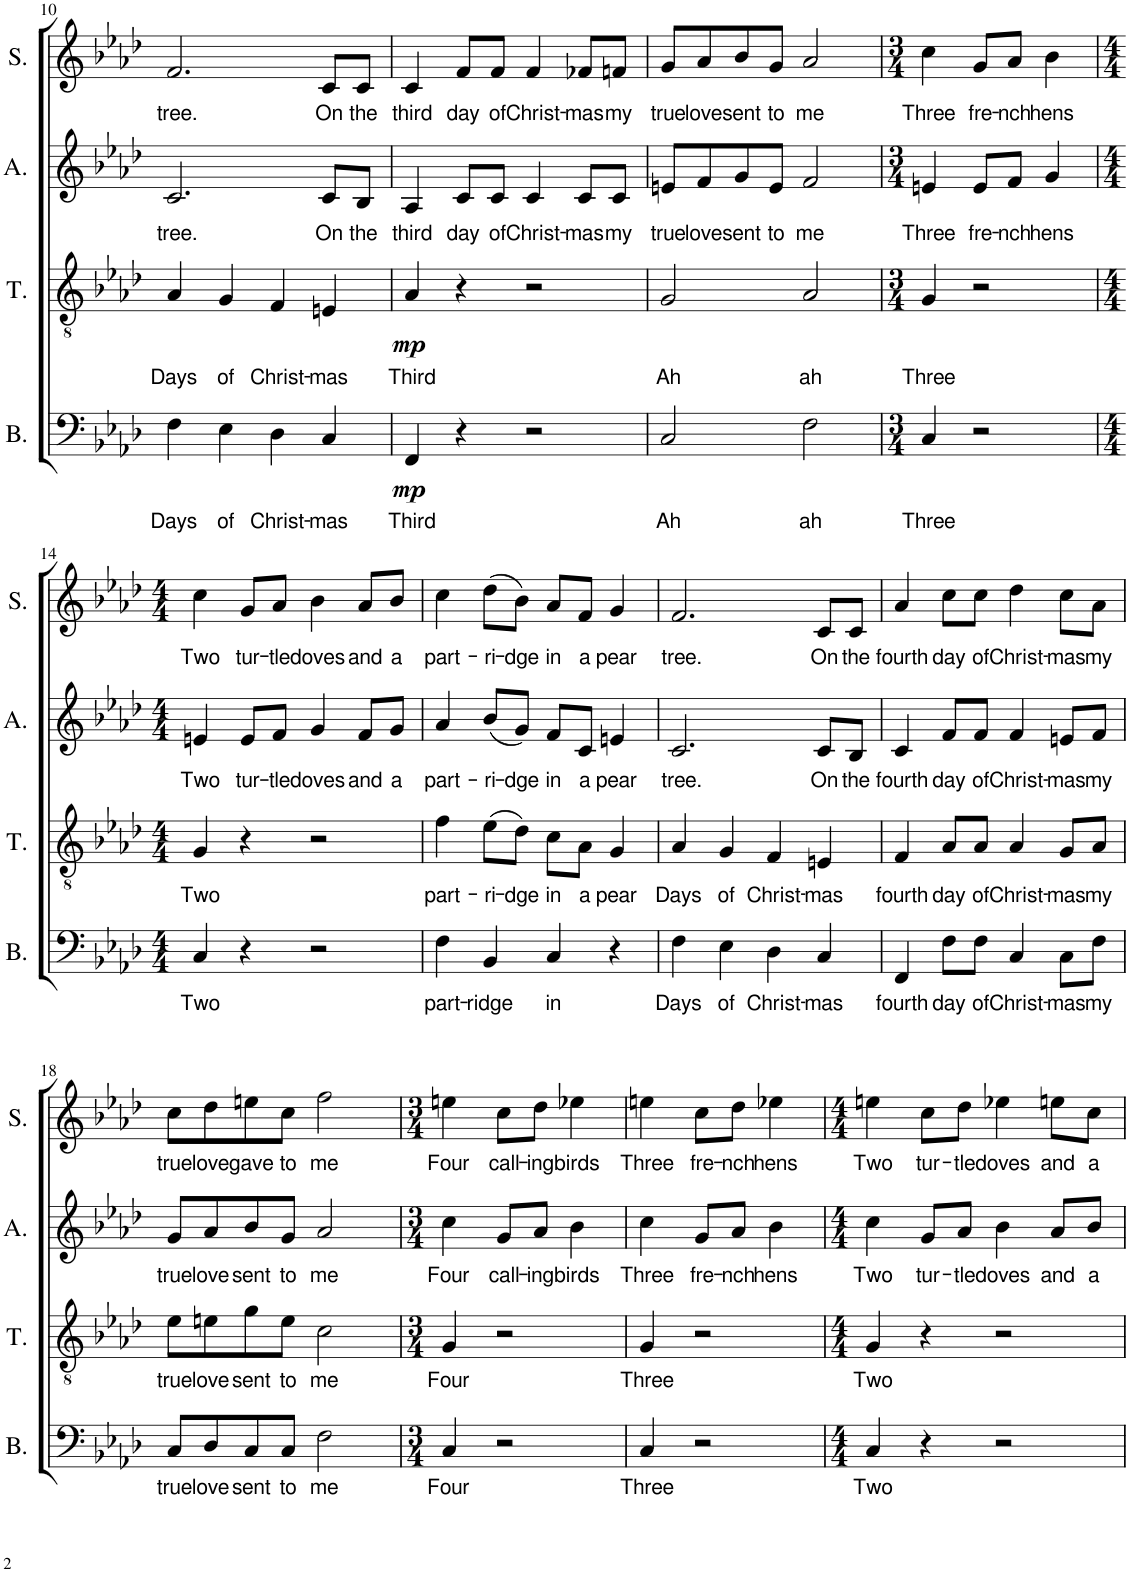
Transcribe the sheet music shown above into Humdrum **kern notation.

**kern	**text	**dynam	**kern	**text	**dynam	**kern	**text	**kern	**text
*part4	*part4	*part4	*part3	*part3	*part3	*part2	*part2	*part1	*part1
*staff4	*staff4	*staff4	*staff3	*staff3	*staff3	*staff2	*staff2	*staff1	*staff1
*I"Bass	*	*	*I"Tenor	*	*	*I"Alto	*	*I"Soprano	*
*I'B.	*	*	*I'T.	*	*	*I'A.	*	*I'S.	*
!!LO:PB:g=z
*clefF4	*	*	*clefGv2	*	*	*clefG2	*	*clefG2	*
*k[b-e-a-d-]	*	*	*k[b-e-a-d-]	*	*	*k[b-e-a-d-]	*	*k[b-e-a-d-]	*
*M4/4	*	*	*M4/4	*	*	*M4/4	*	*M4/4	*
=10	=10	=10	=10	=10	=10	=10	=10	=10	=10
!	!LO:LY:b	!	!	!LO:LY:b	!	!	!LO:LY:b	!	!LO:LY:b
4F\	Days	.	4A-/	Days	.	2.c/	tree.	2.f/	tree.
!	!LO:LY:b	!	!	!LO:LY:b	!	!	!	!	!
4E-\	of	.	4G/	of	.	.	.	.	.
!	!LO:LY:b	!	!	!LO:LY:b	!	!	!	!	!
4D-\	Christ-	.	4F/	Christ-	.	.	.	.	.
!	!LO:LY:b	!	!	!LO:LY:b	!	!	!LO:LY:b	!	!LO:LY:b
4C/	-mas	.	4En/	-mas	.	8c/L	On	8c/L	On
!	!	!	!	!	!	!	!LO:LY:b	!	!LO:LY:b
.	.	.	.	.	.	8B-/J	the	8c/J	the
=11	=11	=11	=11	=11	=11	=11	=11	=11	=11
!	!LO:LY:b	!LO:DY:b	!	!LO:LY:b	!LO:DY:b	!	!LO:LY:b	!	!LO:LY:b
4FF/	Third	mp	4A-/	Third	mp	4A-/	third	4c/	third
!	!	!	!	!	!	!	!LO:LY:b	!	!LO:LY:b
4r	.	.	4r	.	.	8c/L	day	8f/L	day
!	!	!	!	!	!	!	!LO:LY:b	!	!LO:LY:b
.	.	.	.	.	.	8c/J	of	8f/J	of
!	!	!	!	!	!	!	!LO:LY:b	!	!LO:LY:b
2r	.	.	2r	.	.	4c/	Christ-	4f/	Christ-
!	!	!	!	!	!	!	!LO:LY:b	!	!LO:LY:b
.	.	.	.	.	.	8c/L	-mas	8f-X/L	-mas
!	!	!	!	!	!	!	!LO:LY:b	!	!LO:LY:b
.	.	.	.	.	.	8c/J	my	8fn/J	my
=12	=12	=12	=12	=12	=12	=12	=12	=12	=12
!	!LO:LY:b	!	!	!LO:LY:b	!	!	!LO:LY:b	!	!LO:LY:b
2C/	Ah	.	2G/	Ah	.	8en/L	true	8g/L	true
!	!	!	!	!	!	!	!LO:LY:b	!	!LO:LY:b
.	.	.	.	.	.	8f/	love	8a-/	love
!	!	!	!	!	!	!	!LO:LY:b	!	!LO:LY:b
.	.	.	.	.	.	8g/	sent	8b-/	sent
!	!	!	!	!	!	!	!LO:LY:b	!	!LO:LY:b
.	.	.	.	.	.	8e/J	to	8g/J	to
!	!LO:LY:b	!	!	!LO:LY:b	!	!	!LO:LY:b	!	!LO:LY:b
2F\	ah	.	2A-/	ah	.	2f/	me	2a-/	me
=13	=13	=13	=13	=13	=13	=13	=13	=13	=13
*M3/4	*	*	*M3/4	*	*	*M3/4	*	*M3/4	*
!	!LO:LY:b	!	!	!LO:LY:b	!	!	!LO:LY:b	!	!LO:LY:b
4C/	Three	.	4G/	Three	.	4en/	Three	4cc\	Three
!	!	!	!	!	!	!	!LO:LY:b	!	!LO:LY:b
2r	.	.	2r	.	.	8e/L	fre-	8g/L	fre-
!	!	!	!	!	!	!	!LO:LY:b	!	!LO:LY:b
.	.	.	.	.	.	8f/J	-nch	8a-/J	-nch
!	!	!	!	!	!	!	!LO:LY:b	!	!LO:LY:b
.	.	.	.	.	.	4g/	hens	4b-\	hens
!!LO:LB:g=z
=14	=14	=14	=14	=14	=14	=14	=14	=14	=14
*M4/4	*	*	*M4/4	*	*	*M4/4	*	*M4/4	*
!	!LO:LY:b	!	!	!LO:LY:b	!	!	!LO:LY:b	!	!LO:LY:b
4C/	Two	.	4G/	Two	.	4en/	Two	4cc\	Two
!	!	!	!	!	!	!	!LO:LY:b	!	!LO:LY:b
4r	.	.	4r	.	.	8e/L	tur-	8g/L	tur-
!	!	!	!	!	!	!	!LO:LY:b	!	!LO:LY:b
.	.	.	.	.	.	8f/J	-tle	8a-/J	-tle
!	!	!	!	!	!	!	!LO:LY:b	!	!LO:LY:b
2r	.	.	2r	.	.	4g/	doves	4b-\	doves
!	!	!	!	!	!	!	!LO:LY:b	!	!LO:LY:b
.	.	.	.	.	.	8f/L	and	8a-/L	and
!	!	!	!	!	!	!	!LO:LY:b	!	!LO:LY:b
.	.	.	.	.	.	8g/J	a	8b-/J	a
=15	=15	=15	=15	=15	=15	=15	=15	=15	=15
!	!LO:LY:b	!	!	!LO:LY:b	!	!	!LO:LY:b	!	!LO:LY:b
4F\	part-	.	4f\	part-	.	4a-/	part-	4cc\	part-
!	!LO:LY:b	!	!	!LO:LY:b	!	!	!LO:LY:b	!	!LO:LY:b
4BB-/	-ridge	.	(8e-\L	-ri-	.	(8b-/L	-ri-	(8dd-\L	-ri-
!	!	!	!	!LO:LY:b	!	!	!LO:LY:b	!	!LO:LY:b
.	.	.	8d-\J)	-dge	.	8g/J)	-dge	8b-\J)	-dge
!	!LO:LY:b	!	!	!LO:LY:b	!	!	!LO:LY:b	!	!LO:LY:b
4C/	in	.	8c\L	in	.	8f/L	in	8a-/L	in
!	!	!	!	!LO:LY:b	!	!	!LO:LY:b	!	!LO:LY:b
.	.	.	8A-\J	a	.	8c/J	a	8f/J	a
!	!	!	!	!LO:LY:b	!	!	!LO:LY:b	!	!LO:LY:b
4r	.	.	4G/	pear	.	4en/	pear	4g/	pear
=16	=16	=16	=16	=16	=16	=16	=16	=16	=16
!	!LO:LY:b	!	!	!LO:LY:b	!	!	!LO:LY:b	!	!LO:LY:b
4F\	Days	.	4A-/	Days	.	2.c/	tree.	2.f/	tree.
!	!LO:LY:b	!	!	!LO:LY:b	!	!	!	!	!
4E-\	of	.	4G/	of	.	.	.	.	.
!	!LO:LY:b	!	!	!LO:LY:b	!	!	!	!	!
4D-\	Christ-	.	4F/	Christ-	.	.	.	.	.
!	!LO:LY:b	!	!	!LO:LY:b	!	!	!LO:LY:b	!	!LO:LY:b
4C/	-mas	.	4En/	-mas	.	8c/L	On	8c/L	On
!	!	!	!	!	!	!	!LO:LY:b	!	!LO:LY:b
.	.	.	.	.	.	8B-/J	the	8c/J	the
=17	=17	=17	=17	=17	=17	=17	=17	=17	=17
!	!LO:LY:b	!	!	!LO:LY:b	!	!	!LO:LY:b	!	!LO:LY:b
4FF/	fourth	.	4F/	fourth	.	4c/	fourth	4a-/	fourth
!	!LO:LY:b	!	!	!LO:LY:b	!	!	!LO:LY:b	!	!LO:LY:b
8F\L	day	.	8A-/L	day	.	8f/L	day	8cc\L	day
!	!LO:LY:b	!	!	!LO:LY:b	!	!	!LO:LY:b	!	!LO:LY:b
8F\J	of	.	8A-/J	of	.	8f/J	of	8cc\J	of
!	!LO:LY:b	!	!	!LO:LY:b	!	!	!LO:LY:b	!	!LO:LY:b
4C/	Christ-	.	4A-/	Christ-	.	4f/	Christ-	4dd-\	Christ-
!	!LO:LY:b	!	!	!LO:LY:b	!	!	!LO:LY:b	!	!LO:LY:b
8C\L	-mas	.	8G/L	-mas	.	8en/L	-mas	8cc\L	-mas
!	!LO:LY:b	!	!	!LO:LY:b	!	!	!LO:LY:b	!	!LO:LY:b
8F\J	my	.	8A-/J	my	.	8f/J	my	8a-\J	my
!!LO:LB:g=z
=18	=18	=18	=18	=18	=18	=18	=18	=18	=18
!	!LO:LY:b	!	!	!LO:LY:b	!	!	!LO:LY:b	!	!LO:LY:b
8C/L	true	.	8e-\L	true	.	8g/L	true	8cc\L	true
!	!LO:LY:b	!	!	!LO:LY:b	!	!	!LO:LY:b	!	!LO:LY:b
8D-/	love	.	8en\	love	.	8a-/	love	8dd-\	love
!	!LO:LY:b	!	!	!LO:LY:b	!	!	!LO:LY:b	!	!LO:LY:b
8C/	sent	.	8g\	sent	.	8b-/	sent	8een\	gave
!	!LO:LY:b	!	!	!LO:LY:b	!	!	!LO:LY:b	!	!LO:LY:b
8C/J	to	.	8e\J	to	.	8g/J	to	8cc\J	to
!	!LO:LY:b	!	!	!LO:LY:b	!	!	!LO:LY:b	!	!LO:LY:b
2F\	me	.	2c\	me	.	2a-/	me	2ff\	me
=19	=19	=19	=19	=19	=19	=19	=19	=19	=19
*M3/4	*	*	*M3/4	*	*	*M3/4	*	*M3/4	*
!	!LO:LY:b	!	!	!LO:LY:b	!	!	!LO:LY:b	!	!LO:LY:b
4C/	Four	.	4G/	Four	.	4cc\	Four	4een\	Four
!	!	!	!	!	!	!	!LO:LY:b	!	!LO:LY:b
2r	.	.	2r	.	.	8g/L	call-	8cc\L	call-
!	!	!	!	!	!	!	!LO:LY:b	!	!LO:LY:b
.	.	.	.	.	.	8a-/J	-ing	8dd-\J	-ing
!	!	!	!	!	!	!	!LO:LY:b	!	!LO:LY:b
.	.	.	.	.	.	4b-\	birds	4ee-X\	birds
=20	=20	=20	=20	=20	=20	=20	=20	=20	=20
!	!LO:LY:b	!	!	!LO:LY:b	!	!	!LO:LY:b	!	!LO:LY:b
4C/	Three	.	4G/	Three	.	4cc\	Three	4een\	Three
!	!	!	!	!	!	!	!LO:LY:b	!	!LO:LY:b
2r	.	.	2r	.	.	8g/L	fre-	8cc\L	fre-
!	!	!	!	!	!	!	!LO:LY:b	!	!LO:LY:b
.	.	.	.	.	.	8a-/J	-nch	8dd-\J	-nch
!	!	!	!	!	!	!	!LO:LY:b	!	!LO:LY:b
.	.	.	.	.	.	4b-\	hens	4ee-X\	hens
=21	=21	=21	=21	=21	=21	=21	=21	=21	=21
*M4/4	*	*	*M4/4	*	*	*M4/4	*	*M4/4	*
!	!LO:LY:b	!	!	!LO:LY:b	!	!	!LO:LY:b	!	!LO:LY:b
4C/	Two	.	4G/	Two	.	4cc\	Two	4een\	Two
!	!	!	!	!	!	!	!LO:LY:b	!	!LO:LY:b
4r	.	.	4r	.	.	8g/L	tur-	8cc\L	tur-
!	!	!	!	!	!	!	!LO:LY:b	!	!LO:LY:b
.	.	.	.	.	.	8a-/J	-tle	8dd-\J	-tle
!	!	!	!	!	!	!	!LO:LY:b	!	!LO:LY:b
2r	.	.	2r	.	.	4b-\	doves	4ee-X\	doves
!	!	!	!	!	!	!	!LO:LY:b	!	!LO:LY:b
.	.	.	.	.	.	8a-/L	and	8een\L	and
!	!	!	!	!	!	!	!LO:LY:b	!	!LO:LY:b
.	.	.	.	.	.	8b-/J	a	8cc\J	a
=	=	=	=	=	=	=	=	=	=
*-	*-	*-	*-	*-	*-	*-	*-	*-	*-
